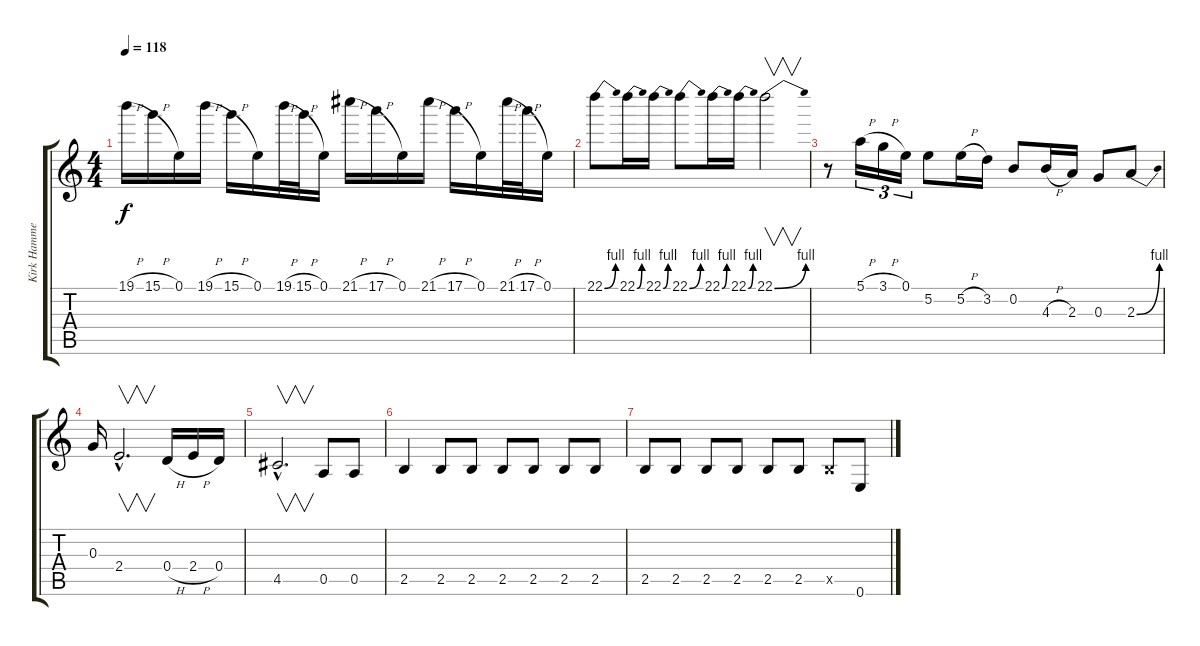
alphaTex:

\track ("Kirk Hammett" "Kirk Hamme") {instrument overdrivenguitar}
\staff {score tabs}
\tuning (E4 B3 G3 D3 A2 E2) {hide}
\ts (4 4)
\tempo 118
\clef g2
\ks c
19.1{h}.16{dy f} 15.1{h}.16 0.1.16 19.1{h}.16 15.1{h}.16 0.1.16 19.1{h}.32 15.1{h}.32 0.1.16 21.1{h}.16 17.1{h}.16 0.1.16 21.1{h}.16 17.1{h}.16 0.1.16 21.1{h}.32 17.1{h}.32 0.1.16 |
22.1{be (bend 0 0 60 4)}.8 22.1{be (bend 0 0 60 4)}.16 22.1{be (bend 0 0 60 4)}.16 22.1{be (bend 0 0 60 4)}.8 22.1{be (bend 0 0 60 4)}.16 22.1{be (bend 0 0 60 4)}.16 22.1{be (bend 0 0 60 4)}.2{v} |
r.8 5.1{h}.16{tu (3 2)} 3.1{h}.16{tu (3 2)} 0.1.16{tu (3 2)} 5.2.8 5.2{h}.16 3.2.16 0.2.8 4.3{h}.16 2.3.16 0.3.8 2.3{be (bend 0 0 60 4)}.8 |
0.3.16 2.4{hac}.2{v d} 0.4{h}.16 2.4{h}.16 0.4.16 |
4.5{hac}.2{v d} 0.5.8 0.5.8 |
2.5.4 2.5.8 2.5.8 2.5.8 2.5.8 2.5.8 2.5.8 |
2.5.8 2.5.8 2.5.8 2.5.8 2.5.8 2.5.8 2.5{x}.8 0.6.8
